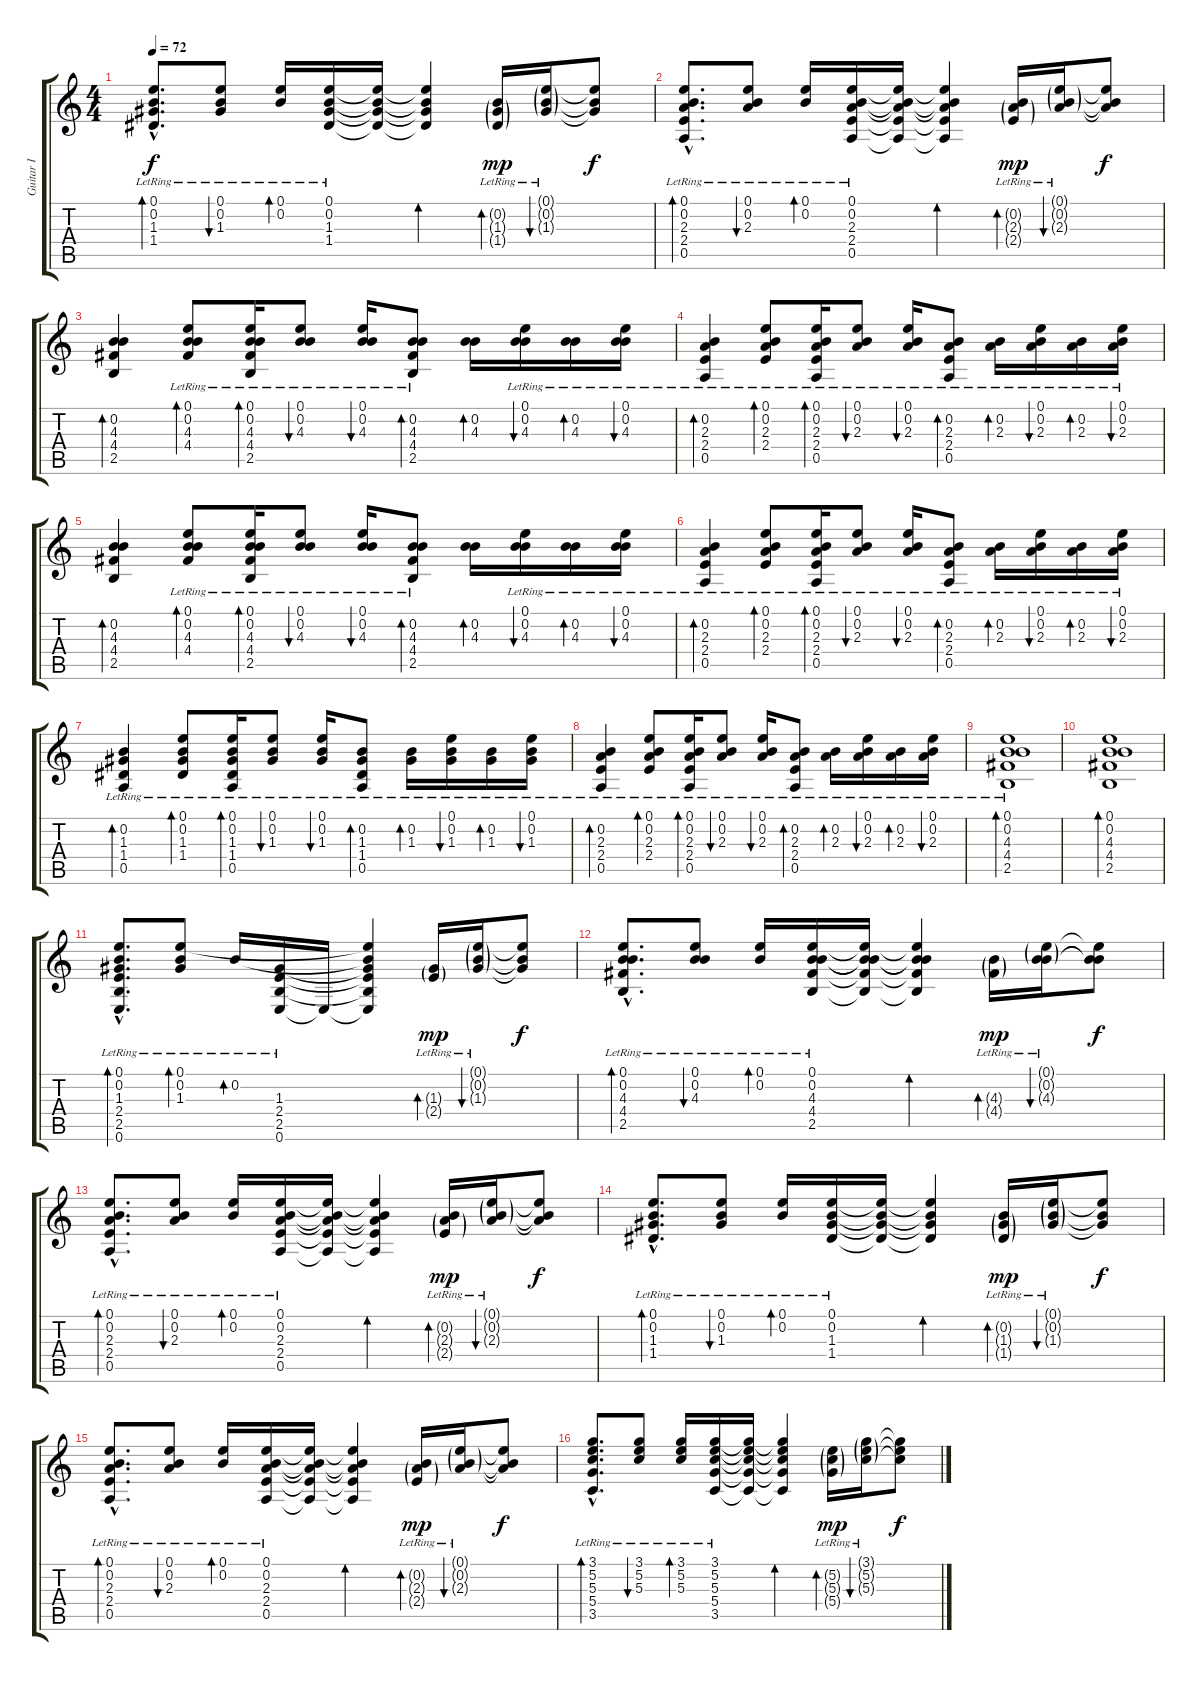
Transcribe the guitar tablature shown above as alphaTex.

\track ("Guitar I" "Guitar I") {instrument acousticguitarsteel}
\staff {score tabs}
\tuning (E4 B3 G3 D3 A2 E2) {hide}
\ts (4 4)
\tempo 72
\clef g2
\ks c
(0.1{hac lr} 0.2{hac lr} 1.3{hac lr} 1.4{hac lr}).8{d bd 120 dy f} (0.1{lr} 0.2{lr} 1.3{lr}).8{bu 60} (0.1{lr} 0.2{lr}).16{bd 60} (0.1{lr} 0.2{lr} 1.3{lr} 1.4{lr}).16 (0.1{t} 0.2{t} 1.3{t} 1.4{t}).16 (0.1{t} 0.2{t} 1.3{t} 1.4{t}).4{bd 60} (0.2{g lr} 1.3{g lr} 1.4{g lr}).16{bd 60 dy mp} (0.1{g lr} 0.2{g lr} 1.3{g lr}).16{bu 60} (0.1{t} 0.2{t} 1.3{t}).8{dy f} |
(0.1{hac lr} 0.2{hac lr} 2.3{hac lr} 2.4{hac lr} 0.5{hac lr}).8{d bd 120} (0.1{lr} 0.2{lr} 2.3{lr}).8{bu 60} (0.1{lr} 0.2{lr}).16{bd 60} (0.1{lr} 0.2{lr} 2.3{lr} 2.4{lr} 0.5{lr}).16 (0.1{t} 0.2{t} 2.3{t} 2.4{t} 0.5{t}).16 (0.1{t} 0.2{t} 2.3{t} 2.4{t} 0.5{t}).4{bd 60} (0.2{g lr} 2.3{g lr} 2.4{g lr}).16{bd 60 dy mp} (0.1{g lr} 0.2{g lr} 2.3{g lr}).16{bu 60} (0.1{t} 0.2{t} 2.3{t}).8{dy f} |
(0.2 4.3 4.4 2.5).4{bd 30} (0.1{lr} 0.2{lr} 4.3{lr} 4.4{lr}).8{bd 30} (0.1{lr} 0.2{lr} 4.3 4.4 2.5).16{bd 30} (0.1{lr} 0.2{lr} 4.3{lr}).8{bu 30} (0.1{lr} 0.2{lr} 4.3{lr}).16{bu 30} (0.2 4.3 4.4{lr} 2.5{lr}).8{bd 30} (0.2 4.3).16{bd 30} (0.1{lr} 0.2{lr} 4.3{lr}).16{bu 30} (0.2{lr} 4.3{lr}).16{bd 30} (0.1{lr} 0.2{lr} 4.3{lr}).16{bu 30} |
(0.2 2.3{lr} 2.4{lr} 0.5{lr}).4{bd 30} (0.1{lr} 0.2{lr} 2.3 2.4).8{bd 30} (0.1{lr} 0.2{lr} 2.3{lr} 2.4{lr} 0.5{lr}).16{bd 30} (0.1{lr} 0.2{lr} 2.3{lr}).8{bu 30} (0.1{lr} 0.2{lr} 2.3).16{bu 30} (0.2 2.3{lr} 2.4 0.5).8{bd 30} (0.2 2.3{lr}).16{bd 30} (0.1{lr} 0.2{lr} 2.3).16{bu 30} (0.2{lr} 2.3).16{bd 30} (0.1{lr} 0.2{lr} 2.3).16{bu 30} |
(0.2 4.3 4.4 2.5).4{bd 30} (0.1{lr} 0.2{lr} 4.3{lr} 4.4{lr}).8{bd 30} (0.1{lr} 0.2{lr} 4.3 4.4 2.5).16{bd 30} (0.1{lr} 0.2{lr} 4.3{lr}).8{bu 30} (0.1{lr} 0.2{lr} 4.3{lr}).16{bu 30} (0.2 4.3 4.4{lr} 2.5{lr}).8{bd 30} (0.2 4.3).16{bd 30} (0.1{lr} 0.2{lr} 4.3{lr}).16{bu 30} (0.2{lr} 4.3{lr}).16{bd 30} (0.1{lr} 0.2{lr} 4.3{lr}).16{bu 30} |
(0.2 2.3{lr} 2.4{lr} 0.5{lr}).4{bd 30} (0.1{lr} 0.2{lr} 2.3 2.4).8{bd 30} (0.1{lr} 0.2{lr} 2.3{lr} 2.4{lr} 0.5{lr}).16{bd 30} (0.1{lr} 0.2{lr} 2.3{lr}).8{bu 30} (0.1{lr} 0.2{lr} 2.3).16{bu 30} (0.2 2.3{lr} 2.4 0.5).8{bd 30} (0.2 2.3{lr}).16{bd 30} (0.1{lr} 0.2{lr} 2.3).16{bu 30} (0.2{lr} 2.3).16{bd 30} (0.1{lr} 0.2{lr} 2.3).16{bu 30} |
(0.2 1.3{lr} 1.4 0.5{lr}).4{bd 30} (0.1{lr} 0.2{lr} 1.3{lr} 1.4{lr}).8{bd 30} (0.1{lr} 0.2{lr} 1.3 1.4{lr} 0.5{lr}).16{bd 30} (0.1{lr} 0.2{lr} 1.3).8{bu 30} (0.1{lr} 0.2{lr} 1.3{lr}).16{bu 30} (0.2 1.3{lr} 1.4{lr} 0.5{lr}).8{bd 30} (0.2 1.3{lr}).16{bd 30} (0.1{lr} 0.2{lr} 1.3{lr}).16{bu 30} (0.2{lr} 1.3{lr}).16{bd 30} (0.1{lr} 0.2{lr} 1.3{lr}).16{bu 30} |
(0.2 2.3{lr} 2.4{lr} 0.5{lr}).4{bd 30} (0.1{lr} 0.2{lr} 2.3 2.4).8{bd 30} (0.1{lr} 0.2{lr} 2.3{lr} 2.4{lr} 0.5{lr}).16{bd 30} (0.1{lr} 0.2{lr} 2.3{lr}).8{bu 30} (0.1{lr} 0.2{lr} 2.3).16{bu 30} (0.2 2.3{lr} 2.4 0.5).8{bd 30} (0.2 2.3{lr}).16{bd 30} (0.1{lr} 0.2{lr} 2.3).16{bu 30} (0.2{lr} 2.3).16{bd 30} (0.1{lr} 0.2{lr} 2.3).16{bu 30} |
(0.1{lr} 0.2{lr} 4.3{lr} 4.4{lr} 2.5{lr}).1{bd 30} |
(0.1 0.2 4.3 4.4 2.5).1{bd 120} |
(0.1{hac lr} 0.2{hac lr} 1.3{hac lr} 2.4{hac lr} 2.5{hac lr} 0.6{hac lr}).8{d bd 60} (0.1{lr} 0.2{lr} 1.3{lr}).8{bd 60} 0.2{lr}.16{bd 60} (1.3{lr} 2.4{lr} 2.5{lr} 0.6{lr}).16 0.6{t}.16 (0.1{t} 0.2{t} 1.3{t} 2.4{t} 2.5{t} 0.6{t}).4 (1.3{g lr} 2.4{g lr}).16{bd 60 dy mp} (0.1{g lr} 0.2{g lr} 1.3{g lr}).16{bu 60} (0.1{t} 0.2{t} 1.3{t}).8{dy f} |
(0.1{hac lr} 0.2{hac} 4.3{hac} 4.4{hac} 2.5{hac}).8{d bd 120} (0.1{lr} 0.2{lr} 4.3{lr}).8{bu 60} (0.1{lr} 0.2{lr}).16{bd 60} (0.1{lr} 0.2{lr} 4.3{lr} 4.4{lr} 2.5{lr}).16 (0.1{t} 0.2{t} 4.3{t} 4.4{t} 2.5{t}).16 (0.1{t} 0.2{t} 4.3{t} 4.4{t} 2.5{t}).4{bd 60} (4.3{g lr} 4.4{g lr}).16{bd 60 dy mp} (0.1{g lr} 0.2{g lr} 4.3{g lr}).16{bu 60} (0.1{t} 0.2{t} 4.3{t}).8{dy f} |
(0.1{hac lr} 0.2{hac lr} 2.3{hac lr} 2.4{hac lr} 0.5{hac lr}).8{d bd 120} (0.1{lr} 0.2{lr} 2.3{lr}).8{bu 60} (0.1{lr} 0.2{lr}).16{bd 60} (0.1{lr} 0.2{lr} 2.3{lr} 2.4{lr} 0.5{lr}).16 (0.1{t} 0.2{t} 2.3{t} 2.4{t} 0.5{t}).16 (0.1{t} 0.2{t} 2.3{t} 2.4{t} 0.5{t}).4{bd 60} (0.2{g lr} 2.3{g lr} 2.4{g lr}).16{bd 60 dy mp} (0.1{g lr} 0.2{g lr} 2.3{g lr}).16{bu 60} (0.1{t} 0.2{t} 2.3{t}).8{dy f} |
(0.1{hac lr} 0.2{hac lr} 1.3{hac lr} 1.4{hac lr}).8{d bd 120} (0.1{lr} 0.2{lr} 1.3{lr}).8{bu 60} (0.1{lr} 0.2{lr}).16{bd 60} (0.1{lr} 0.2{lr} 1.3{lr} 1.4{lr}).16 (0.1{t} 0.2{t} 1.3{t} 1.4{t}).16 (0.1{t} 0.2{t} 1.3{t} 1.4{t}).4{bd 60} (0.2{g lr} 1.3{g lr} 1.4{g lr}).16{bd 60 dy mp} (0.1{g lr} 0.2{g lr} 1.3{g lr}).16{bu 60} (0.1{t} 0.2{t} 1.3{t}).8{dy f} |
(0.1{hac lr} 0.2{hac lr} 2.3{hac lr} 2.4{hac lr} 0.5{hac lr}).8{d bd 120} (0.1{lr} 0.2{lr} 2.3{lr}).8{bu 60} (0.1{lr} 0.2{lr}).16{bd 60} (0.1{lr} 0.2{lr} 2.3{lr} 2.4{lr} 0.5{lr}).16 (0.1{t} 0.2{t} 2.3{t} 2.4{t} 0.5{t}).16 (0.1{t} 0.2{t} 2.3{t} 2.4{t} 0.5{t}).4{bd 60} (0.2{g lr} 2.3{g lr} 2.4{g lr}).16{bd 60 dy mp} (0.1{g lr} 0.2{g lr} 2.3{g lr}).16{bu 60} (0.1{t} 0.2{t} 2.3{t}).8{dy f} |
(3.1{hac lr} 5.2{hac lr} 5.3{hac lr} 5.4{hac lr} 3.5{hac lr}).8{d bd 120} (3.1{lr} 5.2{lr} 5.3{lr}).8{bu 60} (3.1{lr} 5.2{lr} 5.3{lr}).16{bd 60} (3.1 5.2{lr} 5.3{lr} 5.4{lr} 3.5{lr}).16 (3.1{t} 5.2{t} 5.3{t} 5.4{t} 3.5{t}).16 (3.1{t} 5.2{t} 5.3{t} 5.4{t} 3.5{t}).4{bd 60} (5.2{g lr} 5.3{g lr} 5.4{g lr}).16{bd 60 dy mp} (3.1{g lr} 5.2{g lr} 5.3{g lr}).16{bu 60} (3.1{t} 5.2{t} 5.3{t}).8{dy f}
